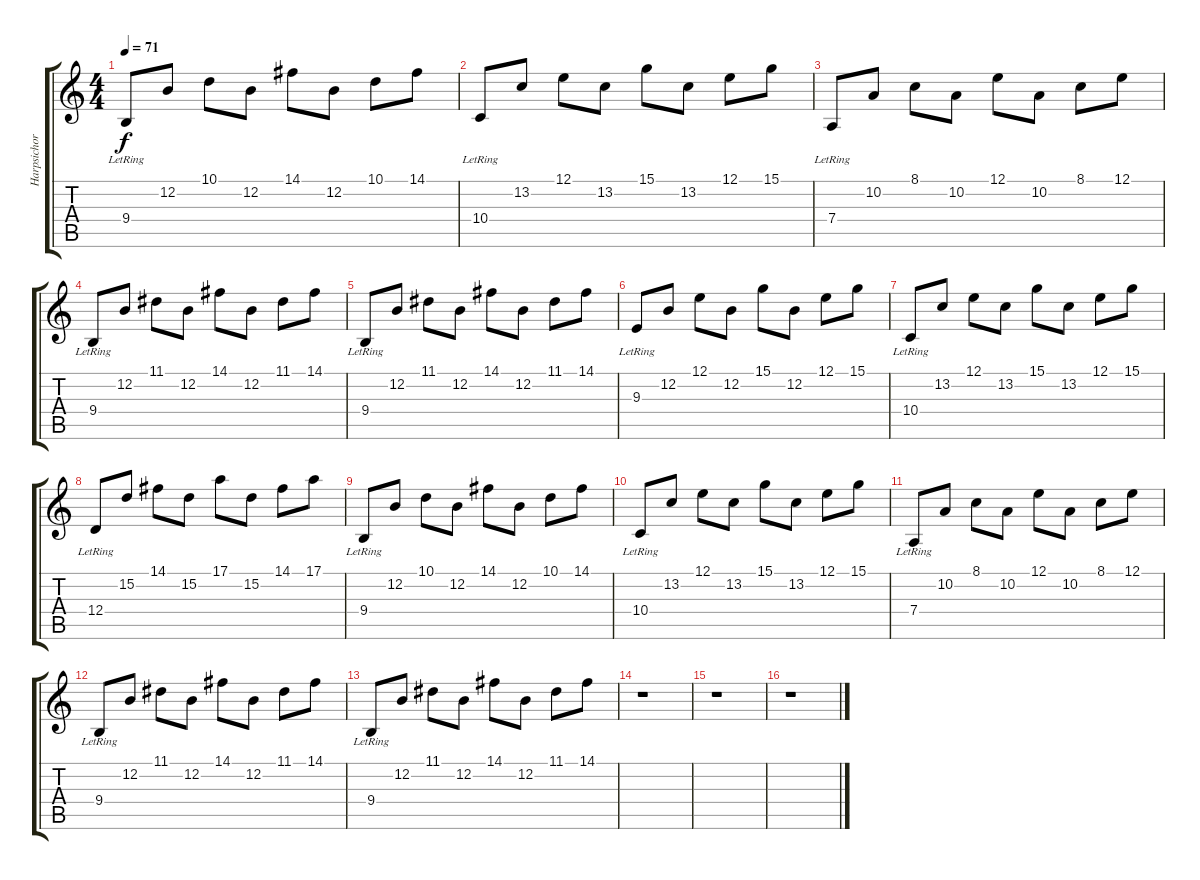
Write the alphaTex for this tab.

\track ("Harpsichord" "Harpsichor") {instrument harpsichord}
\staff {score tabs}
\tuning (E4 B3 G3 D3 A2 E2) {hide}
\ts (4 4)
\tempo 71
\clef g2
\ks c
9.4{lr}.8{dy f} 12.2.8 10.1.8 12.2.8 14.1.8 12.2.8 10.1.8 14.1.8 |
10.4{lr}.8 13.2.8 12.1.8 13.2.8 15.1.8 13.2.8 12.1.8 15.1.8 |
7.4{lr}.8 10.2.8 8.1.8 10.2.8 12.1.8 10.2.8 8.1.8 12.1.8 |
9.4{lr}.8 12.2.8 11.1.8 12.2.8 14.1.8 12.2.8 11.1.8 14.1.8 |
9.4{lr}.8 12.2.8 11.1.8 12.2.8 14.1.8 12.2.8 11.1.8 14.1.8 |
9.3{lr}.8 12.2.8 12.1.8 12.2.8 15.1.8 12.2.8 12.1.8 15.1.8 |
10.4{lr}.8 13.2.8 12.1.8 13.2.8 15.1.8 13.2.8 12.1.8 15.1.8 |
12.4{lr}.8 15.2.8 14.1.8 15.2.8 17.1.8 15.2.8 14.1.8 17.1.8 |
9.4{lr}.8 12.2.8 10.1.8 12.2.8 14.1.8 12.2.8 10.1.8 14.1.8 |
10.4{lr}.8 13.2.8 12.1.8 13.2.8 15.1.8 13.2.8 12.1.8 15.1.8 |
7.4{lr}.8 10.2.8 8.1.8 10.2.8 12.1.8 10.2.8 8.1.8 12.1.8 |
9.4{lr}.8 12.2.8 11.1.8 12.2.8 14.1.8 12.2.8 11.1.8 14.1.8 |
9.4{lr}.8 12.2.8 11.1.8 12.2.8 14.1.8 12.2.8 11.1.8 14.1.8 |
r.1 |
r.1 |
r.1
